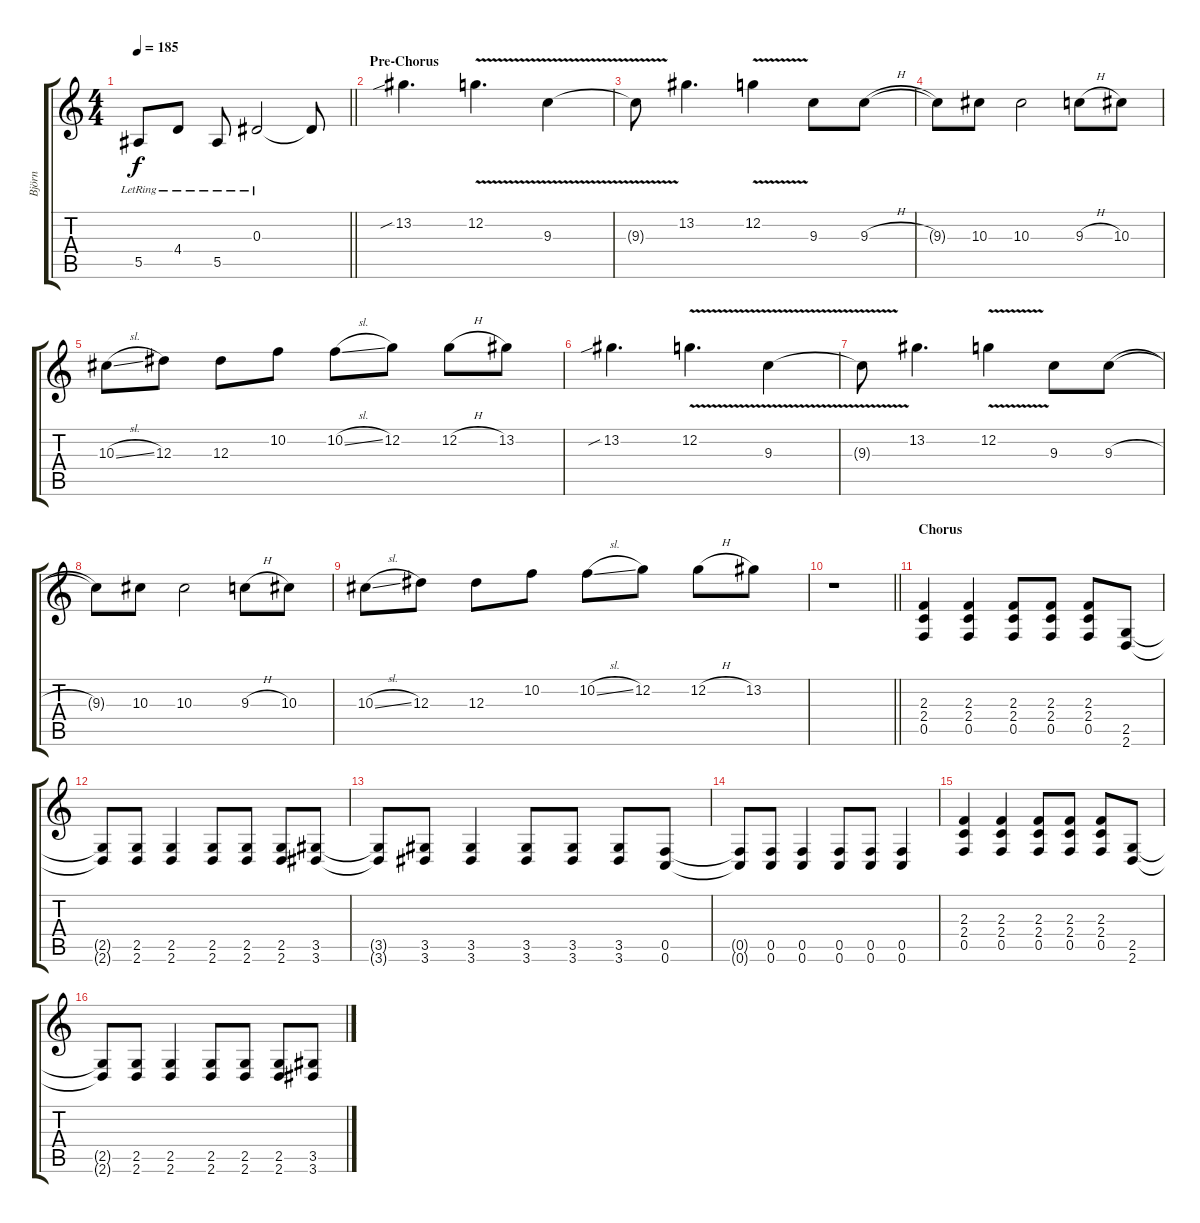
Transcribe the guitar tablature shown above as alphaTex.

\track ("Björn" "Björn") {instrument distortionguitar}
\staff {score tabs}
\tuning (C4 G3 Eb3 Bb2 F2 C2) {hide}
\ts (4 4)
\tempo 185
\clef g2
\barLineRight lightlight
\ks c
5.5{lr}.8{dy f} 4.4{lr}.8 5.5{lr}.8 0.3{lr}.2 0.3{t}.8 |
\section ("" "Pre-Chorus")
13.2{sib}.4{d} 12.2{v}.4{d} 9.3{v}.4 |
9.3{t}.8 13.2.4{d} 12.2{v}.4 9.3.8 9.3{h}.8 |
9.3{t}.8 10.3.8 10.3.2 9.3{h}.8 10.3.8 |
10.3{sl}.8 12.3.8 12.3.8 10.2.8 10.2{sl}.8 12.2.8 12.2{h}.8 13.2.8 |
13.2{sib}.4{d} 12.2{v}.4{d} 9.3{v}.4 |
9.3{t}.8 13.2.4{d} 12.2{v}.4 9.3.8 9.3{h}.8 |
9.3{t}.8 10.3.8 10.3.2 9.3{h}.8 10.3.8 |
10.3{sl}.8 12.3.8 12.3.8 10.2.8 10.2{sl}.8 12.2.8 12.2{h}.8 13.2.8 |
\barLineRight lightlight
r.1 |
\section ("" "Chorus")
(2.3 2.4 0.5).4 (2.3 2.4 0.5).4 (2.3 2.4 0.5).8 (2.3 2.4 0.5).8 (2.3 2.4 0.5).8 (2.5 2.6).8 |
(2.5{t} 2.6{t}).8 (2.5 2.6).8 (2.5 2.6).4 (2.5 2.6).8 (2.5 2.6).8 (2.5 2.6).8 (3.5 3.6).8 |
(3.5{t} 3.6{t}).8 (3.5 3.6).8 (3.5 3.6).4 (3.5 3.6).8 (3.5 3.6).8 (3.5 3.6).8 (0.5 0.6).8 |
(0.5{t} 0.6{t}).8 (0.5 0.6).8 (0.5 0.6).4 (0.5 0.6).8 (0.5 0.6).8 (0.5 0.6).4 |
(2.3 2.4 0.5).4 (2.3 2.4 0.5).4 (2.3 2.4 0.5).8 (2.3 2.4 0.5).8 (2.3 2.4 0.5).8 (2.5 2.6).8 |
(2.5{t} 2.6{t}).8 (2.5 2.6).8 (2.5 2.6).4 (2.5 2.6).8 (2.5 2.6).8 (2.5 2.6).8 (3.5 3.6).8
